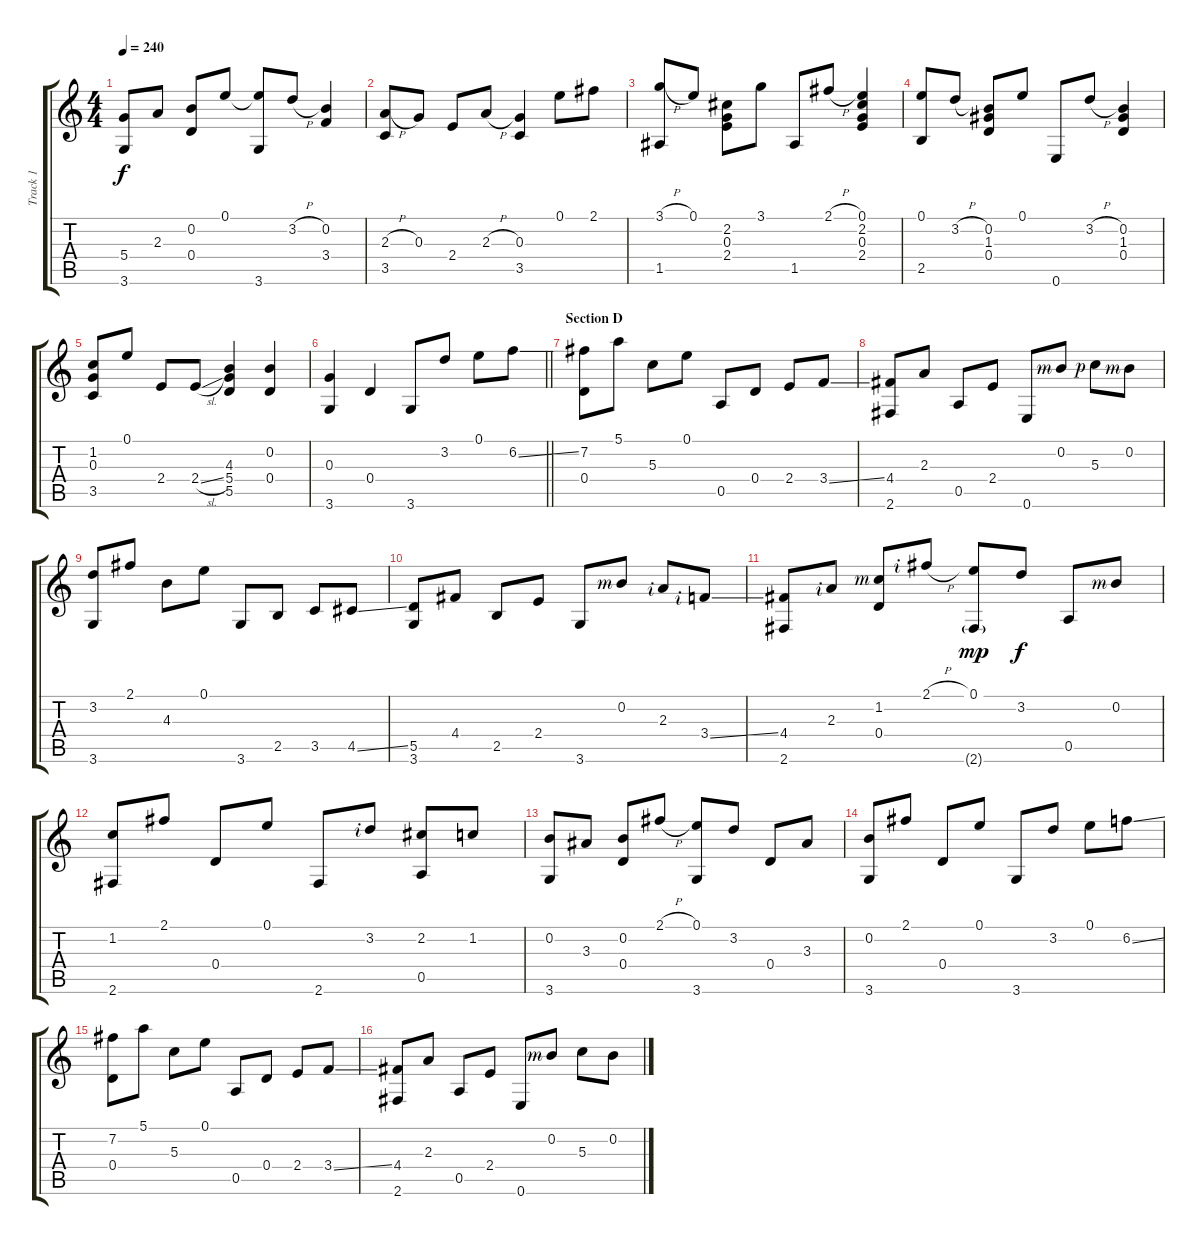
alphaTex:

\track ("Track 1" "Track 1") {instrument acousticguitarnylon}
\staff {score tabs}
\tuning (E4 B3 G3 D3 A2 E2) {hide}
\ts (4 4)
\tempo 240
\clef g2
\ks c
(5.4 3.6).8{dy f} 2.3.8 (0.2 0.4).8 0.1.8 (0.1{t} 3.6).8 3.2{h}.8 (0.2 3.4).4 |
(2.3{h} 3.5).8 0.3.8 2.4.8 2.3{h}.8 (0.3 3.5).4 0.1.8 2.1.8 |
(3.1{h} 1.5).8 0.1.8 (2.2 0.3 2.4).8 3.1.8 1.5.8 2.1{h}.8 (0.1 2.2 0.3 2.4).4 |
(0.1 2.5).8 3.2{h}.8 (0.2 1.3 0.4).8 0.1.8 0.6.8 3.2{h}.8 (0.2 1.3 0.4).4 |
(1.2 0.3 3.5).8 0.1.8 2.4.8 2.4{sl}.8 (4.3 5.4 5.5).4 (0.2 0.4).4 |
\barLineRight lightlight
(0.3 3.6).4 0.4.4 3.6.8 3.2.8 0.1.8 6.2{ss}.8 |
\section ("" "Section D")
(7.2 0.4).8 5.1.8 5.3.8 0.1.8 0.5.8 0.4.8 2.4.8 3.4{ss}.8 |
(4.4 2.6).8 2.3.8 0.5.8 2.4.8 0.6.8 0.2{rf 3}.8 5.3{rf 1}.8 0.2{rf 3}.8 |
(3.2 3.6).8 2.1.8 4.3.8 0.1.8 3.6.8 2.5.8 3.5.8 4.5{ss}.8 |
(5.5 3.6).8 4.4.8 2.5.8 2.4.8 3.6.8 0.2{rf 3}.8 2.3{rf 2}.8 3.4{ss rf 2}.8 |
(4.4 2.6).8 2.3{rf 2}.8 (1.2{rf 3} 0.4).8 2.1{h rf 2}.8 (0.1 2.6{g}).8{dy mp} 3.2.8{dy f} 0.5.8 0.2{rf 3}.8 |
(1.2 2.6).8 2.1.8 0.4.8 0.1.8 2.6.8 3.2{rf 2}.8 (2.2 0.5).8 1.2.8 |
(0.2 3.6).8 3.3.8 (0.2 0.4).8 2.1{h}.8 (0.1 3.6).8 3.2.8 0.4.8 3.3.8 |
(0.2 3.6).8 2.1.8 0.4.8 0.1.8 3.6.8 3.2.8 0.1.8 6.2{ss}.8 |
(7.2 0.4).8 5.1.8 5.3.8 0.1.8 0.5.8 0.4.8 2.4.8 3.4{ss}.8 |
(4.4 2.6).8 2.3.8 0.5.8 2.4.8 0.6.8 0.2{rf 3}.8 5.3.8 0.2.8
